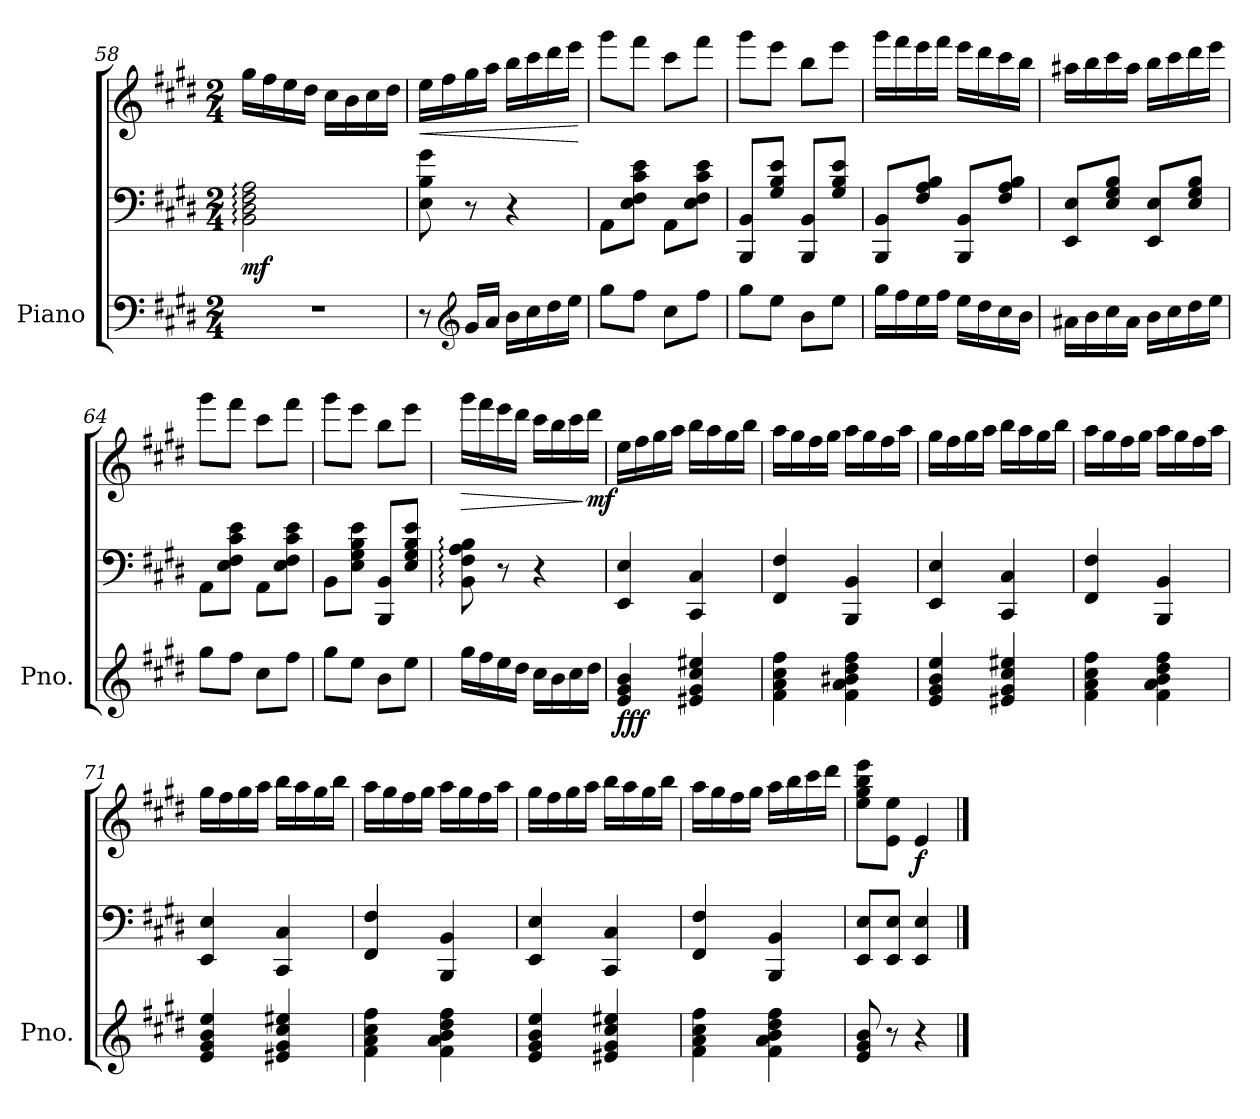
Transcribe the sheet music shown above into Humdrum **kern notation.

**kern	**kern	**kern	**dynam
*part1	*part1	*part1	*part1
*staff3	*staff2	*staff1	*staff1/2/3
*I"Piano	*	*	*
*I'Pno.	*	*	*
*clefF4	*clefF4	*clefG2	*
*k[f#c#g#d#]	*k[f#c#g#d#]	*k[f#c#g#d#]	*
*M2/4	*M2/4	*M2/4	*
*MM124	*MM124	*MM124	*
=58	=58	=58	=58
!	!	!	!LO:DY:b=2
2r	2BB\: 2D#\: 2F#\: 2A\:	16gg#\LL	mf
.	.	16ff#\	.
.	.	16ee\	.
.	.	16dd#\JJ	.
*	*	*MM128	*
.	.	16cc#\LL	.
.	.	16b\	.
.	.	16cc#\	.
.	.	16dd#\JJ	.
=59	=59	=59	=59
*	*	*MM132	*
!	!	!	!LO:HP:b
8r	8E\ 8B\ 8g#\	16ee\LL	<
.	.	16ff#\	.
*clefG2	*	*	*
16g#/LL	8r	16gg#\	.
16a/JJ	.	16aa\JJ	.
16b\LL	4r	16bb\LL	.
16cc#\	.	16ccc#\	.
16dd#\	.	16ddd#\	.
16ee\JJ	.	16eee\JJ	.
.	.	.	[
=60	=60	=60	=60
!	!	!	!LO:DY:b=3
!	!	!	!LO:DY:n=1:b=2
!	!	!	!LO:DY:n=2:b
8gg#\L	8AA\L	8ggg#\L	ff mf ff
8ff#\J	8E\ 8F#\ 8c#\ 8e\J	8fff#\J	.
8cc#\L	8AA\L	8ccc#\L	.
8ff#\J	8E\ 8F#\ 8c#\ 8e\J	8fff#\J	.
=61	=61	=61	=61
8gg#\L	8BBB/ 8BB/L	8ggg#\L	.
8ee\J	8G#/ 8B/ 8e/J	8eee\J	.
8b\L	8BBB/ 8BB/L	8bb\L	.
8ee\J	8G#/ 8B/ 8e/J	8eee\J	.
=62	=62	=62	=62
16gg#\LL	8BBB/ 8BB/L	16ggg#\LL	.
16ff#\	.	16fff#\	.
16ee\	8F#/ 8A/ 8B/J	16eee\	.
16ff#\JJ	.	16fff#\JJ	.
16ee\LL	8BBB/ 8BB/L	16eee\LL	.
16dd#\	.	16ddd#\	.
16cc#\	8F#/ 8A/ 8B/J	16ccc#\	.
16b\JJ	.	16bb\JJ	.
=63	=63	=63	=63
16a#X\LL	8EE/ 8E/L	16aa#X\LL	.
16b\	.	16bb\	.
16cc#\	8E/ 8G#/ 8B/J	16ccc#\	.
16a#\JJ	.	16aa#\JJ	.
16b\LL	8EE/ 8E/L	16bb\LL	.
16cc#\	.	16ccc#\	.
16dd#\	8E/ 8G#/ 8B/J	16ddd#\	.
16ee\JJ	.	16eee\JJ	.
!!LO:LB:g=z
=64	=64	=64	=64
8gg#\L	8AA\L	8ggg#\L	.
8ff#\J	8E\ 8F#\ 8c#\ 8e\J	8fff#\J	.
8cc#\L	8AA\L	8ccc#\L	.
8ff#\J	8E\ 8F#\ 8c#\ 8e\J	8fff#\J	.
=65	=65	=65	=65
8gg#\L	8BB\L	8ggg#\L	.
8ee\J	8E\ 8G#\ 8B\ 8e\J	8eee\J	.
8b\L	8BBB/ 8BB/L	8bb\L	.
8ee\J	8E/ 8G#/ 8B/ 8e/J	8eee\J	.
=66	=66	=66	=66
!	!	!	!LO:HP:b
16gg#\LL	8BB\: 8F#\: 8A\: 8B\:	16ggg#\LL	>
16ff#\	.	16fff#\	.
16ee\	8r	16eee\	.
16dd#\JJ	.	16ddd#\JJ	.
16cc#\LL	4r	16ccc#\LL	.
16b\	.	16bb\	.
16cc#\	.	16ccc#\	.
!	!	!	!LO:DY:n=1:b
16dd#\JJ	.	16ddd#\JJ	] mf
=67	=67	=67	=67
!	!	!	!LO:DY:b=3
!	!	!	!LO:DY:n=1:b
4e/ 4g#/ 4b/	4EE/ 4E/	16ee\LL	f ff
.	.	16ff#\	.
.	.	16gg#\	.
.	.	16aa\JJ	.
4e#X/ 4g#/ 4cc#/ 4ee#X/	4CC#/ 4C#/	16bb\LL	.
.	.	16aa\	.
.	.	16gg#\	.
.	.	16bb\JJ	.
=68	=68	=68	=68
4f#\ 4a\ 4cc#\ 4ff#\	4FF#/ 4F#/	16aa\LL	.
.	.	16gg#\	.
.	.	16ff#\	.
.	.	16gg#\JJ	.
4f#\ 4a\ 4b#X\ 4dd#\ 4ff#\	4BBB/ 4BB/	16aa\LL	.
.	.	16gg#\	.
.	.	16ff#\	.
.	.	16aa\JJ	.
=69	=69	=69	=69
4e/ 4g#/ 4b/ 4ee/	4EE/ 4E/	16gg#\LL	.
.	.	16ff#\	.
.	.	16gg#\	.
.	.	16aa\JJ	.
4e#X/ 4g#/ 4cc#/ 4ee#X/	4CC#/ 4C#/	16bb\LL	.
.	.	16aa\	.
.	.	16gg#\	.
.	.	16bb\JJ	.
=70	=70	=70	=70
4f#\ 4a\ 4cc#\ 4ff#\	4FF#/ 4F#/	16aa\LL	.
.	.	16gg#\	.
.	.	16ff#\	.
.	.	16gg#\JJ	.
4f#\ 4a\ 4b\ 4dd#\ 4ff#\	4BBB/ 4BB/	16aa\LL	.
.	.	16gg#\	.
.	.	16ff#\	.
.	.	16aa\JJ	.
!!LO:LB:g=z
=71	=71	=71	=71
4e/ 4g#/ 4b/ 4ee/	4EE/ 4E/	16gg#\LL	.
.	.	16ff#\	.
.	.	16gg#\	.
.	.	16aa\JJ	.
4e#X/ 4g#/ 4cc#/ 4ee#X/	4CC#/ 4C#/	16bb\LL	.
.	.	16aa\	.
.	.	16gg#\	.
.	.	16bb\JJ	.
=72	=72	=72	=72
4f#\ 4a\ 4cc#\ 4ff#\	4FF#/ 4F#/	16aa\LL	.
.	.	16gg#\	.
.	.	16ff#\	.
.	.	16gg#\JJ	.
4f#\ 4a\ 4b\ 4dd#\ 4ff#\	4BBB/ 4BB/	16aa\LL	.
.	.	16gg#\	.
.	.	16ff#\	.
.	.	16aa\JJ	.
=73	=73	=73	=73
4e/ 4g#/ 4b/ 4ee/	4EE/ 4E/	16gg#\LL	.
.	.	16ff#\	.
.	.	16gg#\	.
.	.	16aa\JJ	.
4e#X/ 4g#/ 4cc#/ 4ee#X/	4CC#/ 4C#/	16bb\LL	.
.	.	16aa\	.
.	.	16gg#\	.
.	.	16bb\JJ	.
=74	=74	=74	=74
4f#\ 4a\ 4cc#\ 4ff#\	4FF#/ 4F#/	16aa\LL	.
.	.	16gg#\	.
.	.	16ff#\	.
.	.	16gg#\JJ	.
4f#\ 4a\ 4b\ 4dd#\ 4ff#\	4BBB/ 4BB/	16aa\LL	.
.	.	16bb\	.
.	.	16ccc#\	.
.	.	16ddd#\JJ	.
=75	=75	=75	=75
8e/ 8g#/ 8b/	8EE/ 8E/L	8ee\ 8gg#\ 8bb\ 8eee\L	.
8r	8EE/ 8E/J	8e\ 8ee\J	.
!	!	!	!LO:DY:b
4r	4EE/ 4E/	4e/	f
==	==	==	==
*-	*-	*-	*-
